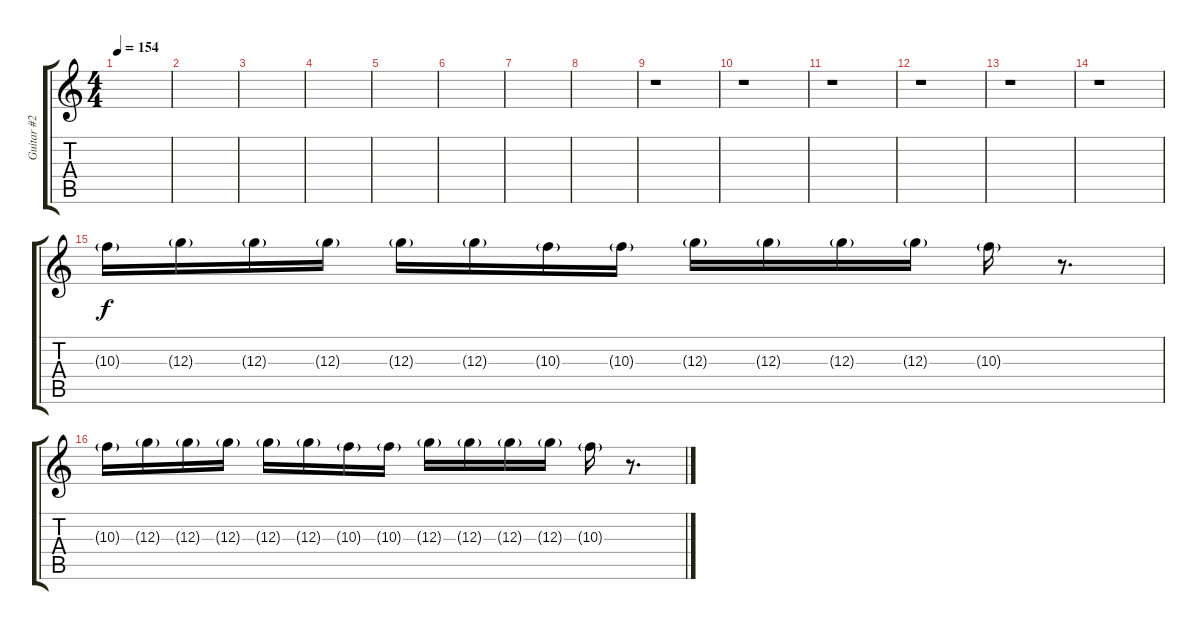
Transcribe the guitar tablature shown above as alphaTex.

\track ("Guitar #2 (delay #6)" "Guitar #2 ") {instrument distortionguitar}
\staff {score tabs}
\tuning (E4 B3 G3 D3 A2 E2) {hide}
\ts (4 4)
\tempo 154
\clef g2
\ks c
|
|
|
|
|
|
|
|
r.1 |
r.1 |
r.1 |
r.1 |
r.1 |
r.1 |
10.3{g}.16 12.3{g}.16 12.3{g}.16 12.3{g}.16 12.3{g}.16 12.3{g}.16 10.3{g}.16 10.3{g}.16 12.3{g}.16 12.3{g}.16 12.3{g}.16 12.3{g}.16 10.3{g}.16 r.8{d} |
10.3{g}.16 12.3{g}.16 12.3{g}.16 12.3{g}.16 12.3{g}.16 12.3{g}.16 10.3{g}.16 10.3{g}.16 12.3{g}.16 12.3{g}.16 12.3{g}.16 12.3{g}.16 10.3{g}.16 r.8{d}
